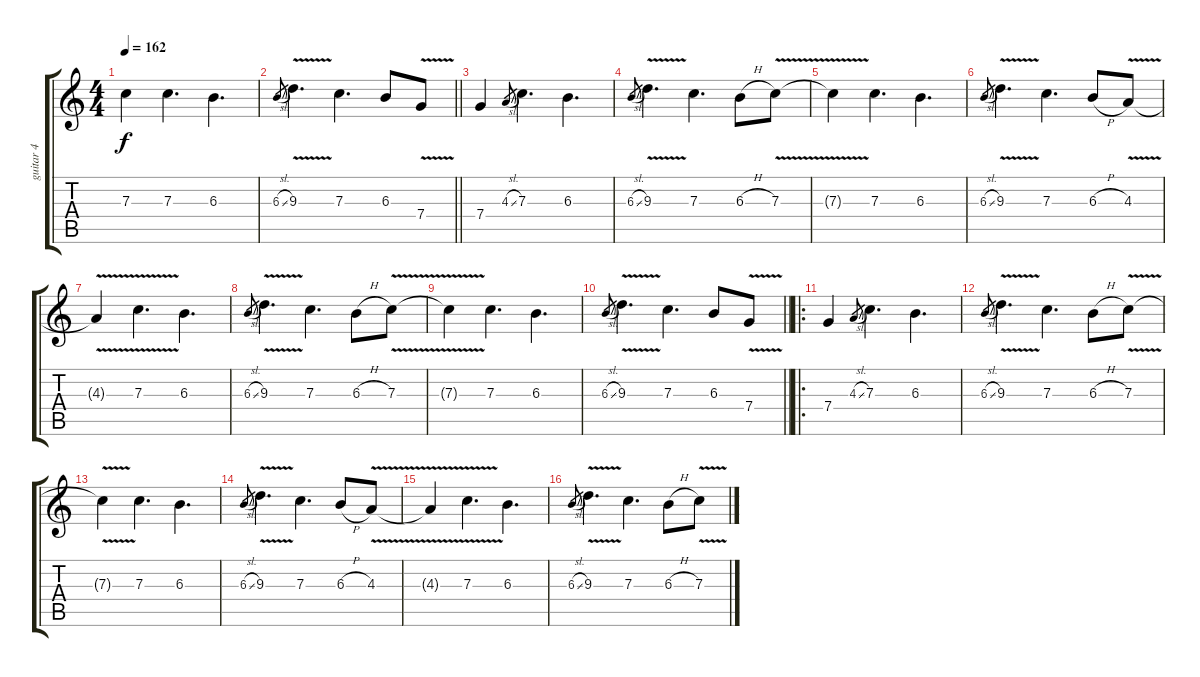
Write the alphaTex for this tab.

\track ("guitar 4" "guitar 4") {instrument distortionguitar}
\staff {score tabs}
\tuning (D4 A3 F3 C3 G2 C2) {hide}
\ts (4 4)
\tempo 162
\clef g2
\ks c
7.3{t}.4{dy f} 7.3.4{d} 6.3.4{d} |
\barLineRight lightlight
6.3{sl}.8{gr} 9.3{v}.4{d} 7.3.4{d} 6.3.8 7.4{v}.8 |
7.4.4 4.3{sl}.8{gr} 7.3.4{d} 6.3.4{d} |
6.3{sl}.8{gr} 9.3{v}.4{d} 7.3.4{d} 6.3{h}.8 7.3{v}.8 |
7.3{t}.4 7.3.4{d} 6.3.4{d} |
6.3{sl}.8{gr} 9.3{v}.4{d} 7.3.4{d} 6.3{h}.8 4.3{v}.8 |
4.3{t}.4 7.3{v}.4{d} 6.3.4{d} |
6.3{sl}.8{gr} 9.3{v}.4{d} 7.3.4{d} 6.3{h}.8 7.3{v}.8 |
7.3{t}.4 7.3.4{d} 6.3.4{d} |
\barLineRight lightlight
6.3{sl}.8{gr} 9.3{v}.4{d} 7.3.4{d} 6.3.8 7.4{v}.8 |
\ro
7.4.4 4.3{sl}.8{gr} 7.3.4{d} 6.3.4{d} |
6.3{sl}.8{gr} 9.3{v}.4{d} 7.3.4{d} 6.3{h}.8 7.3{v}.8 |
7.3{t}.4 7.3.4{d} 6.3.4{d} |
6.3{sl}.8{gr} 9.3{v}.4{d} 7.3.4{d} 6.3{h}.8 4.3{v}.8 |
4.3{t}.4 7.3{v}.4{d} 6.3.4{d} |
6.3{sl}.8{gr} 9.3{v}.4{d} 7.3.4{d} 6.3{h}.8 7.3{v}.8
